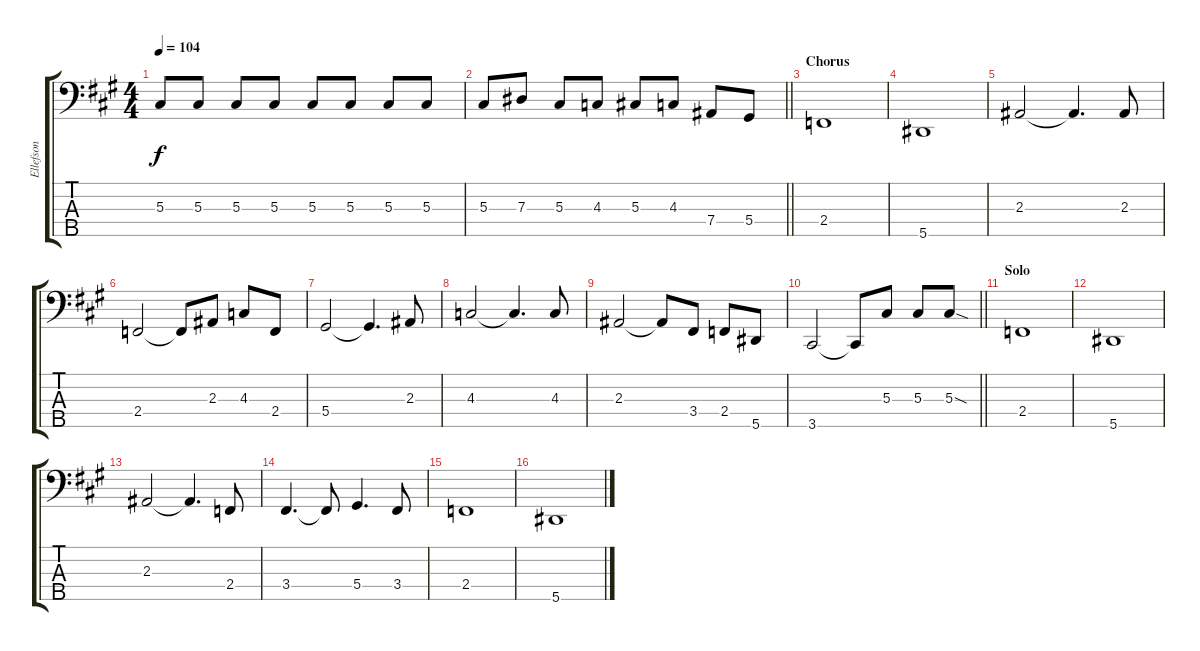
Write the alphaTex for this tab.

\track ("Ellefson" "Ellefson") {instrument electricbasspick}
\staff {score tabs}
\tuning (Gb2 Db2 Ab1 Eb1 Bb0) {hide}
\ts (4 4)
\tempo 104
\clef f4
\ks a
5.3.8{dy f} 5.3.8 5.3.8 5.3.8 5.3.8 5.3.8 5.3.8 5.3.8 |
\barLineRight lightlight
5.3.8 7.3.8 5.3.8 4.3.8 5.3.8 4.3.8 7.4.8 5.4.8 |
\section ("" "Chorus")
2.4.1 |
5.5.1 |
2.3.2 2.3{t}.4{d} 2.3.8 |
2.4.2 2.4{t}.8 2.3.8 4.3.8 2.4.8 |
5.4.2 5.4{t}.4{d} 2.3.8 |
4.3.2 4.3{t}.4{d} 4.3.8 |
2.3.2 2.3{t}.8 3.4.8 2.4.8 5.5.8 |
\barLineRight lightlight
3.5.2 3.5{t}.8 5.3.8 5.3.8 5.3{sod}.8 |
\section ("" "Solo")
2.4.1 |
5.5.1 |
2.3.2 2.3{t}.4{d} 2.4.8 |
3.4.4{d} 3.4{t}.8 5.4.4{d} 3.4.8 |
2.4.1 |
5.5.1
